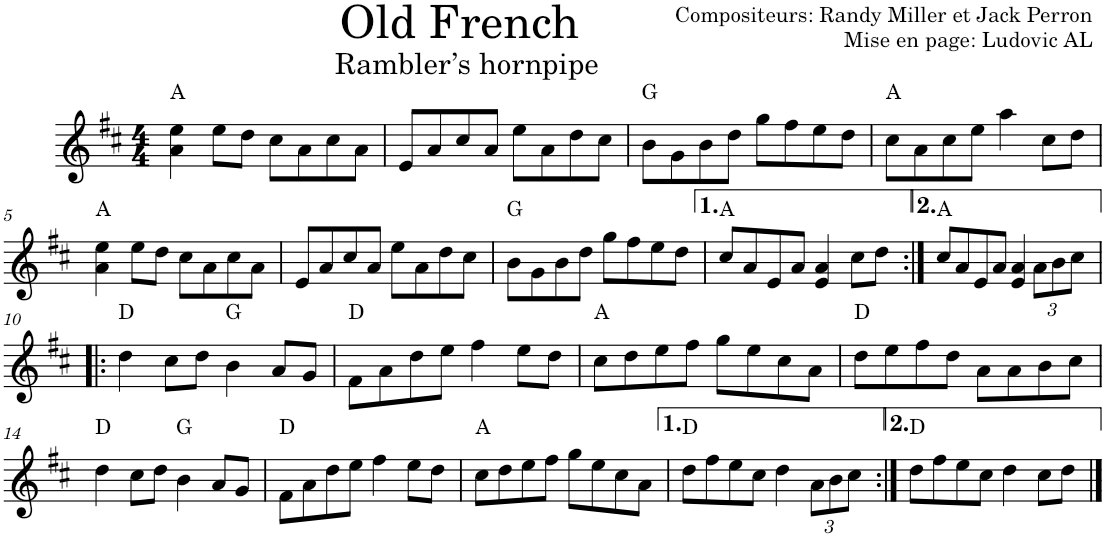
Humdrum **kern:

**kern	**harte
*part1	*part1
*staff1	*
*I"Violon	*
*I'Vln.	*
*clefG2	*
*k[f#c#]	*
*M4/4	*
=1	=1
4a\ 4ee\	A:maj
8ee\L	.
8dd\J	.
8cc#\L	.
8a\	.
8cc#\	.
8a\J	.
=2	=2
8e/L	.
8a/	.
8cc#/	.
8a/J	.
8ee\L	.
8a\	.
8dd\	.
8cc#\J	.
=3	=3
8b\L	G:maj
8g\	.
8b\	.
8dd\J	.
8gg\L	.
8ff#\	.
8ee\	.
8dd\J	.
=4	=4
8cc#\L	A:maj
8a\	.
8cc#\	.
8ee\J	.
4aa\	.
8cc#\L	.
8dd\J	.
!!LO:LB:g=z
=5	=5
4a\ 4ee\	A:maj
8ee\L	.
8dd\J	.
8cc#\L	.
8a\	.
8cc#\	.
8a\J	.
=6	=6
8e/L	.
8a/	.
8cc#/	.
8a/J	.
8ee\L	.
8a\	.
8dd\	.
8cc#\J	.
=7	=7
8b\L	G:maj
8g\	.
8b\	.
8dd\J	.
8gg\L	.
8ff#\	.
8ee\	.
8dd\J	.
=8	=8
8cc#/L	A:maj
8a/	.
8e/	.
8a/J	.
4e/ 4a/	.
8cc#\L	.
8dd\J	.
=9:|!	=9:|!
8cc#/L	A:maj
8a/	.
8e/	.
8a/J	.
4e/ 4a/	.
*Xbrackettup	*
12a\L	.
12b\	.
12cc#\J	.
!!LO:LB:g=z
=10!|:	=10!|:
4dd\	D:maj
8cc#\L	.
8dd\J	.
4b\	G:maj
8a/L	.
8g/J	.
=11	=11
8f#\L	D:maj
8a\	.
8dd\	.
8ee\J	.
4ff#\	.
8ee\L	.
8dd\J	.
=12	=12
8cc#\L	A:maj
8dd\	.
8ee\	.
8ff#\J	.
8gg\L	.
8ee\	.
8cc#\	.
8a\J	.
=13	=13
8dd\L	D:maj
8ee\	.
8ff#\	.
8dd\J	.
8a\L	.
8a\	.
8b\	.
8cc#\J	.
!!LO:LB:g=z
=14	=14
4dd\	D:maj
8cc#\L	.
8dd\J	.
4b\	G:maj
8a/L	.
8g/J	.
=15	=15
8f#\L	D:maj
8a\	.
8dd\	.
8ee\J	.
4ff#\	.
8ee\L	.
8dd\J	.
=16	=16
8cc#\L	A:maj
8dd\	.
8ee\	.
8ff#\J	.
8gg\L	.
8ee\	.
8cc#\	.
8a\J	.
=17	=17
8dd\L	D:maj
8ff#\	.
8ee\	.
8cc#\J	.
4dd\	.
12a\L	.
12b\	.
12cc#\J	.
=18:|!	=18:|!
8dd\L	D:maj
8ff#\	.
8ee\	.
8cc#\J	.
4dd\	.
8cc#\L	.
8dd\J	.
==	==
*-	*-
